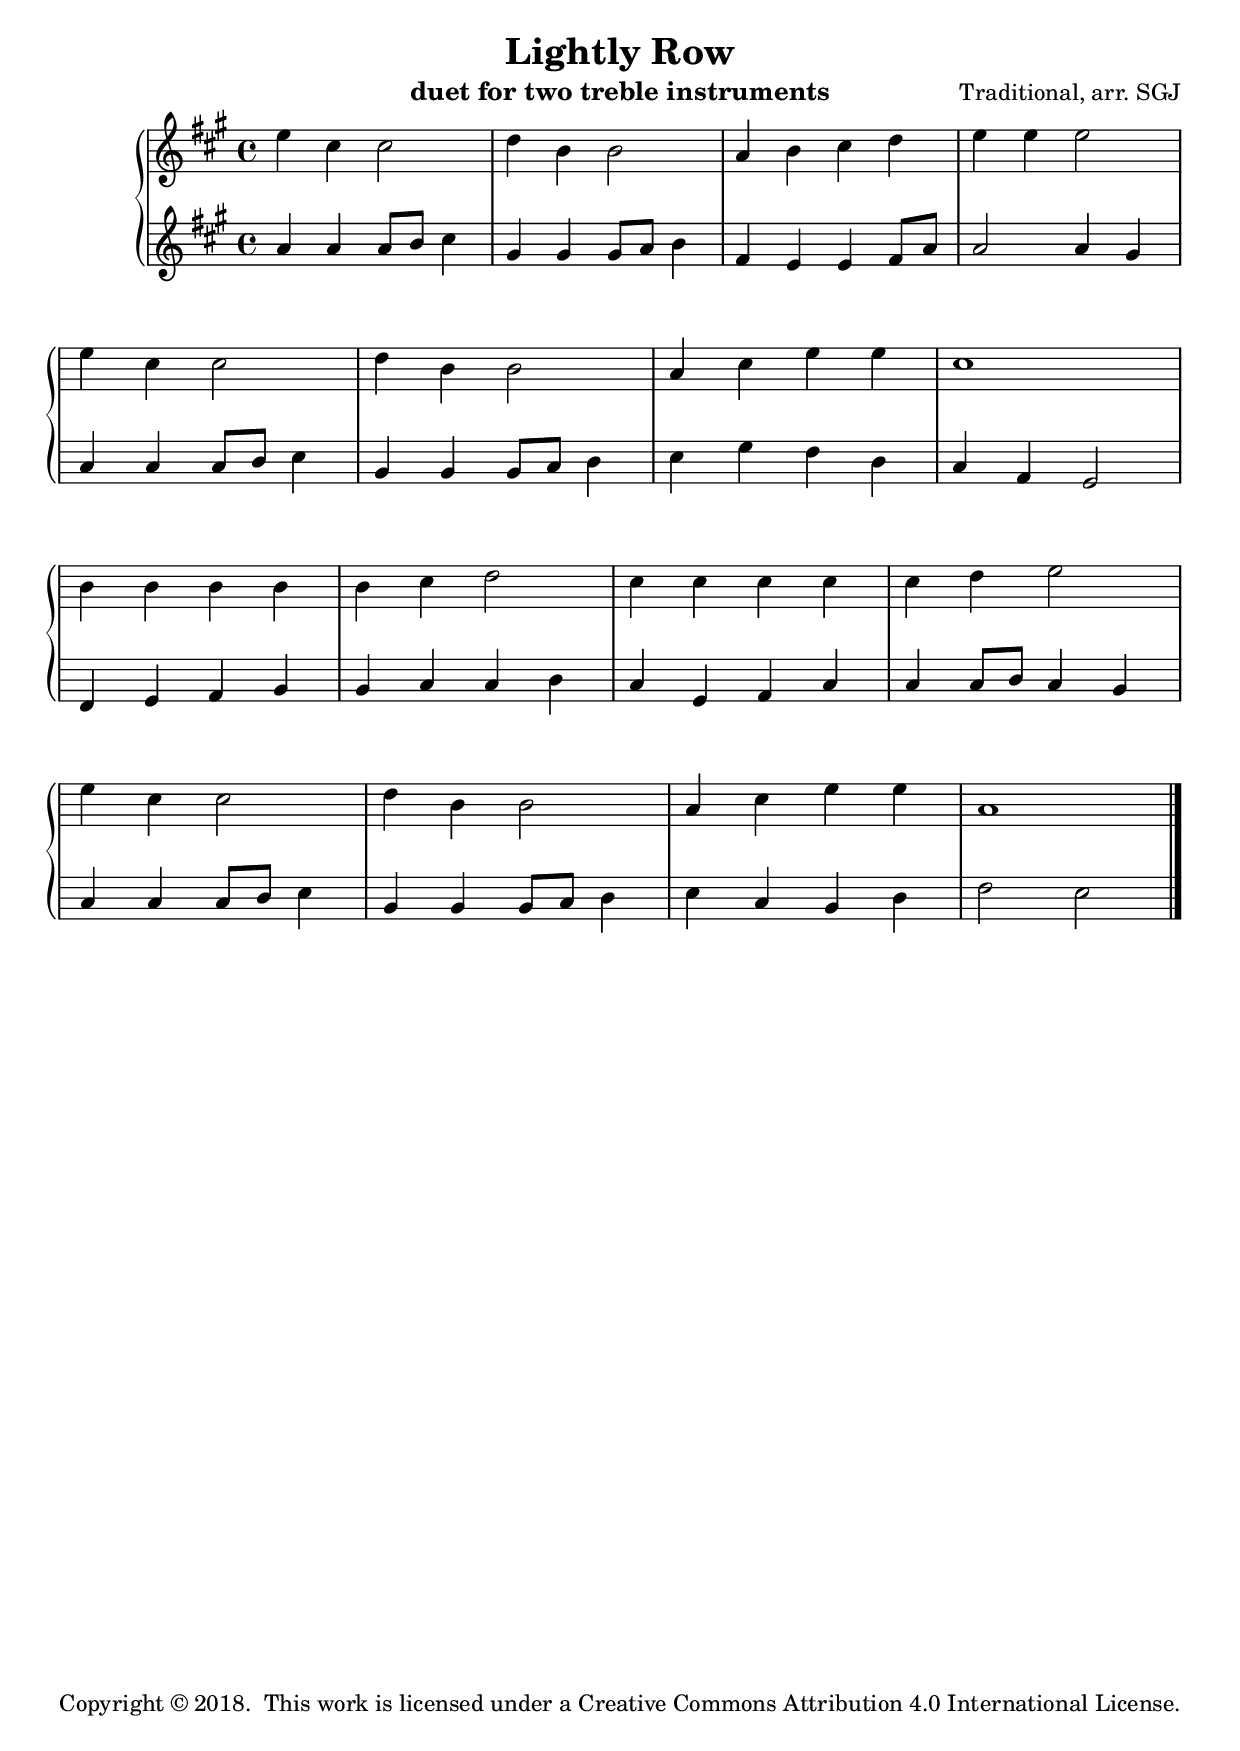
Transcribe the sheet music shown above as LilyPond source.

% A duet arrangment of the traditional folk song "Lightly Row," in A major,
% arranged for my daughter and her friend to try on violin and soprano recorder.

\version "2.18.2"
\layout {
  \context { \ChordNames
    \override ChordName #'font-size = #-1
  }
  \context { \Score
    \remove "Bar_number_engraver"
  }
}
\header {
    title = "Lightly Row"
    instrument = "duet for two treble instruments"
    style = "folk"
    composer = "Traditional, arr. SGJ"
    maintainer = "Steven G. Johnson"
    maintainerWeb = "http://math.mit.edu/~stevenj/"
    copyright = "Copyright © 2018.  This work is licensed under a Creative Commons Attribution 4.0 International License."
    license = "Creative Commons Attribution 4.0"
}
<<

    \new GrandStaff <<
        \new Staff \relative {
            \key a \major
            \time 4/4
            e''4 cis cis2 | d4 b b2 | a4 b cis d | e e e2 | \break
            \override Staff.KeySignature.break-visibility = #all-invisible
            \override Staff.Clef.break-visibility = #all-invisible
            e4 cis cis2 | d4 b b2 | a4 cis e e | cis1 | \break
            b4 b b b | b cis d2 | cis4 cis cis cis | cis d e2 | \break
            e4 cis cis2 | d4 b b2 | a4 cis e e | a,1
            \bar "|."
        }
        \new Staff \relative {
            \key a \major
            \time 4/4
            a'4 a a8 b cis4 | gis gis gis8 a8 b4 | fis e e fis8 a8 | a2 a4 gis |
            \break \override Staff.KeySignature.break-visibility = #all-invisible
            \break \override Staff.Clef.break-visibility = #all-invisible
            a4 a a8 b cis4 | gis gis gis8 a8 b4 | cis e d b | a fis e2 | \break
            d4 e fis gis | gis a a b | a e fis a | a a8 b8 a4 gis | \break
            a4 a a8 b cis4 | gis gis gis8 a8 b4 | cis a gis b | d2 cis
            \bar "|."
        }
    >>
>>
